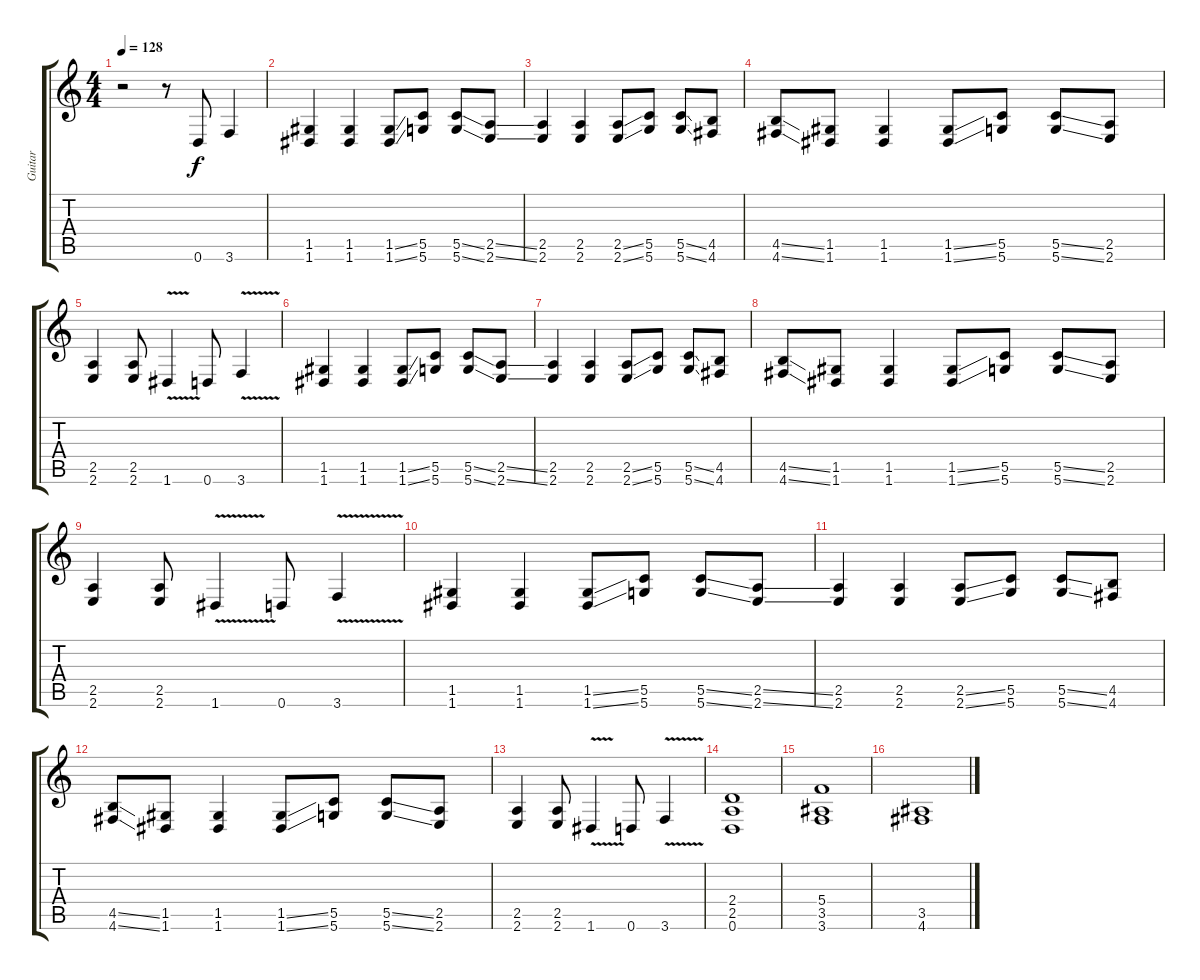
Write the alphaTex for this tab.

\track ("Guitar " "Guitar ") {instrument overdrivenguitar}
\staff {score tabs}
\tuning (D4 A3 F3 C3 G2 D2) {hide}
\ts (4 4)
\tempo 128
\clef g2
\ks c
r.2{dy f} r.8 0.6.8 3.6.4 |
(1.5 1.6).4 (1.5 1.6).4 (1.5{ss} 1.6{ss}).8 (5.5 5.6).8 (5.5{ss} 5.6{ss}).8 (2.5{ss} 2.6{ss}).8 |
(2.5 2.6).4 (2.5 2.6).4 (2.5{ss} 2.6{ss}).8 (5.5 5.6).8 (5.5{ss} 5.6{ss}).8 (4.5 4.6).8 |
(4.5{ss} 4.6{ss}).8 (1.5 1.6).8 (1.5 1.6).4 (1.5{ss} 1.6{ss}).8 (5.5 5.6).8 (5.5{ss} 5.6{ss}).8 (2.5 2.6).8 |
(2.5 2.6).4 (2.5 2.6).8 1.6{v}.4 0.6.8 3.6{v}.4 |
(1.5 1.6).4 (1.5 1.6).4 (1.5{ss} 1.6{ss}).8 (5.5 5.6).8 (5.5{ss} 5.6{ss}).8 (2.5{ss} 2.6{ss}).8 |
(2.5 2.6).4 (2.5 2.6).4 (2.5{ss} 2.6{ss}).8 (5.5 5.6).8 (5.5{ss} 5.6{ss}).8 (4.5 4.6).8 |
(4.5{ss} 4.6{ss}).8 (1.5 1.6).8 (1.5 1.6).4 (1.5{ss} 1.6{ss}).8 (5.5 5.6).8 (5.5{ss} 5.6{ss}).8 (2.5 2.6).8 |
(2.5 2.6).4 (2.5 2.6).8 1.6{v}.4 0.6.8 3.6{v}.4 |
(1.5 1.6).4 (1.5 1.6).4 (1.5{ss} 1.6{ss}).8 (5.5 5.6).8 (5.5{ss} 5.6{ss}).8 (2.5{ss} 2.6{ss}).8 |
(2.5 2.6).4 (2.5 2.6).4 (2.5{ss} 2.6{ss}).8 (5.5 5.6).8 (5.5{ss} 5.6{ss}).8 (4.5 4.6).8 |
(4.5{ss} 4.6{ss}).8 (1.5 1.6).8 (1.5 1.6).4 (1.5{ss} 1.6{ss}).8 (5.5 5.6).8 (5.5{ss} 5.6{ss}).8 (2.5 2.6).8 |
(2.5 2.6).4 (2.5 2.6).8 1.6{v}.4 0.6.8 3.6{v}.4 |
(2.4 2.5 0.6).1 |
(5.4 3.5 3.6).1 |
(3.5 4.6).1
